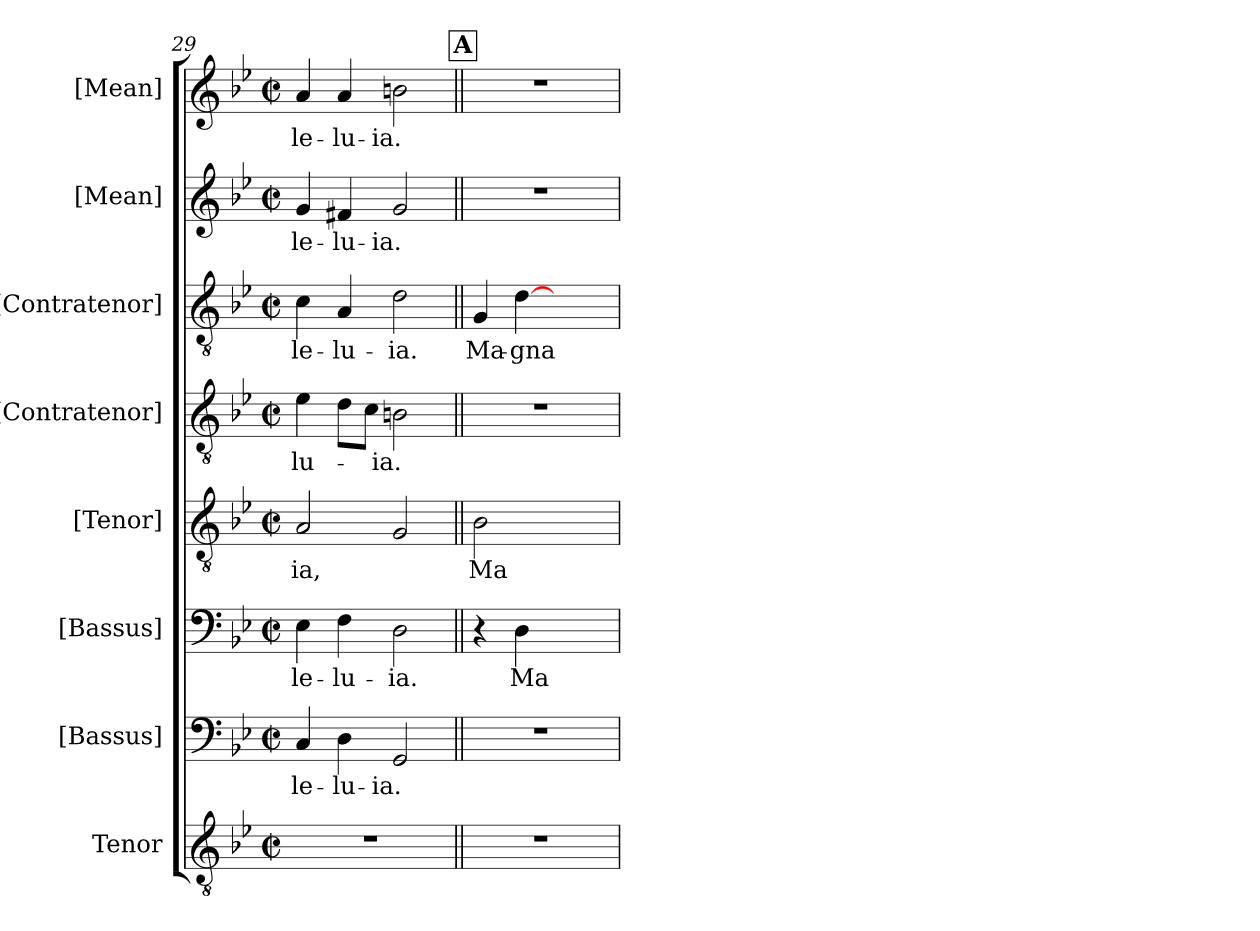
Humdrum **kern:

**kern	**kern	**text	**kern	**text	**kern	**text	**kern	**text	**kern	**text	**kern	**text	**kern	**text
*part8	*part7	*part7	*part6	*part6	*part5	*part5	*part4	*part4	*part3	*part3	*part2	*part2	*part1	*part1
*staff8	*staff7	*staff7	*staff6	*staff6	*staff5	*staff5	*staff4	*staff4	*staff3	*staff3	*staff2	*staff2	*staff1	*staff1
*I"Tenor	*I"[Bassus]	*	*I"[Bassus]	*	*I"[Tenor]	*	*I"[Contratenor]	*	*I"[Contratenor]	*	*I"[Mean]	*	*I"[Mean]	*
*	*I'B.	*	*I'B.	*	*	*	*I'T.	*	*I'T.	*	*I'M.	*	*I'M.	*
*clefGv2	*clefF4	*	*clefF4	*	*clefGv2	*	*clefGv2	*	*clefGv2	*	*clefG2	*	*clefG2	*
*ITrd7c12	*	*	*	*	*ITrd7c12	*	*ITrd7c12	*	*ITrd7c12	*	*	*	*	*
*k[b-e-]	*k[b-e-]	*	*k[b-e-]	*	*k[b-e-]	*	*k[b-e-]	*	*k[b-e-]	*	*k[b-e-]	*	*k[b-e-]	*
*g:	*g:	*	*g:	*	*g:	*	*g:	*	*g:	*	*g:	*	*g:	*
*M2/2	*M2/2	*	*M2/2	*	*M2/2	*	*M2/2	*	*M2/2	*	*M2/2	*	*M2/2	*
*met(c|)	*met(c|)	*	*met(c|)	*	*met(c|)	*	*met(c|)	*	*met(c|)	*	*met(c|)	*	*met(c|)	*
=29	=29	=29	=29	=29	=29	=29	=29	=29	=29	=29	=29	=29	=29	=29
!	!	!LO:LY:b:color=#000000	!	!	!	!	!	!	!	!	!	!	!	!
!	!	!	!	!LO:LY:b:color=#000000	!	!	!	!	!	!	!	!	!	!
!	!	!	!	!	!	!LO:LY:b:color=#000000	!	!	!	!	!	!	!	!
!	!	!	!	!	!	!	!	!LO:LY:b:color=#000000	!	!	!	!	!	!
!	!	!	!	!	!	!	!	!	!	!LO:LY:b:color=#000000	!	!	!	!
!	!	!	!	!	!	!	!	!	!	!	!	!LO:LY:b:color=#000000	!	!
!	!	!	!	!	!	!	!	!	!	!	!	!	!	!LO:LY:b:color=#000000
1r	4Ci/	-le-	4E-i\	-le-	2AAi/	-ia,	4E-i\	-lu-	4Ci\	-le-	4gi/	-le-	4ai/	-le-
!	!	!LO:LY:b:color=#000000	!	!	!	!	!	!	!	!	!	!	!	!
!	!	!	!	!LO:LY:b:color=#000000	!	!	!	!	!	!	!	!	!	!
!	!	!	!	!	!	!	!	!	!	!LO:LY:b:color=#000000	!	!	!	!
!	!	!	!	!	!	!	!	!	!	!	!	!LO:LY:b:color=#000000	!	!
!	!	!	!	!	!	!	!	!	!	!	!	!	!	!LO:LY:b:color=#000000
.	4Di\	-lu-	4Fi\	-lu-	.	.	8Di\L	.	4AAi/	-lu-	4f#Xi/	-lu-	4ai/	-lu-
.	.	.	.	.	.	.	8Ci\J	.	.	.	.	.	.	.
!	!	!LO:LY:b:color=#000000	!	!	!	!	!	!	!	!	!	!	!	!
!	!	!	!	!LO:LY:b:color=#000000	!	!	!	!	!	!	!	!	!	!
!	!	!	!	!	!	!	!	!LO:LY:b:color=#000000	!	!	!	!	!	!
!	!	!	!	!	!	!	!	!	!	!LO:LY:b:color=#000000	!	!	!	!
!	!	!	!	!	!	!	!	!	!	!	!	!LO:LY:b:color=#000000	!	!
!	!	!	!	!	!	!	!	!	!	!	!	!	!	!LO:LY:b:color=#000000
.	2GGi/	-ia.	2Di\	-ia.	2GGi/	.	2BBni\	-ia.	2Di\	-ia.	2gi/	-ia.	2bni\	-ia.
!!LO:PB:g=z
!!LO:REH:place=s1:B:color=#000000:enc=box:fs=16.8551:t=A
=30||	=30||	=30||	=30||	=30||	=30||	=30||	=30||	=30||	=30||	=30||	=30||	=30||	=30||	=30||
!LO:N:vis=1	!LO:N:vis=1	!	!	!	!	!	!	!	!	!	!	!	!	!
!	!	!	!	!	!	!LO:LY:b:color=#000000	!LO:N:vis=1	!	!	!	!	!	!	!
!	!	!	!	!	!	!	!	!	!	!LO:LY:b:color=#000000	!LO:N:vis=1	!	!LO:N:vis=1	!
1r	1r	.	4r	.	2BB-i\	Ma-	1r	.	4GGi/	Ma-	1r	.	1r	.
!	!	!	!	!LO:LY:b:color=#000000	!	!	!	!	!	!	!	!	!	!
!	!	!	!	!	!	!	!	!	!	!LO:LY:b:color=#000000	!	!	!	!
.	.	.	4Di\	Ma-	.	.	.	.	[4Di\	-gna-	.	.	.	.
.	.	.	2ryy	.	2ryy	.	.	.	2ryy	.	.	.	.	.
=	=	=	=	=	=	=	=	=	=	=	=	=	=	=
*-	*-	*-	*-	*-	*-	*-	*-	*-	*-	*-	*-	*-	*-	*-
